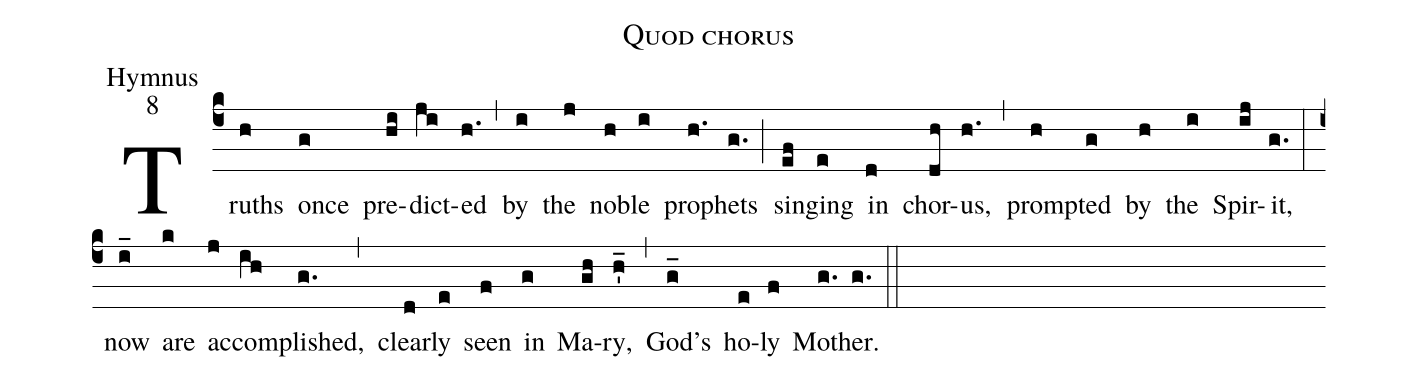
name:Quod chorus;
office-part:Hymnus;
mode:8;
%%
(c4) Truths(h) once(g) pre(hi)dict(ji)ed(h.) (,)
 by(i) the(j) no(h)ble(i) proph(h.)ets(g.) (;)
 sing(ef)ing(e) in(d) chor(dh)us,(h.) (,)
 promp(h)ted(g) by(h) the(i) Spir(ij)it,(g.) (:)
 now(i_) are(k) ac(j)com(ih)plished,(g.) (,)
 clear(d)ly(e) seen(f) in(g) Ma(gh)ry,(h'_) (,)
 God’s(g_) ho(e)ly(f) Moth(g.)er.(g.) (::z)
